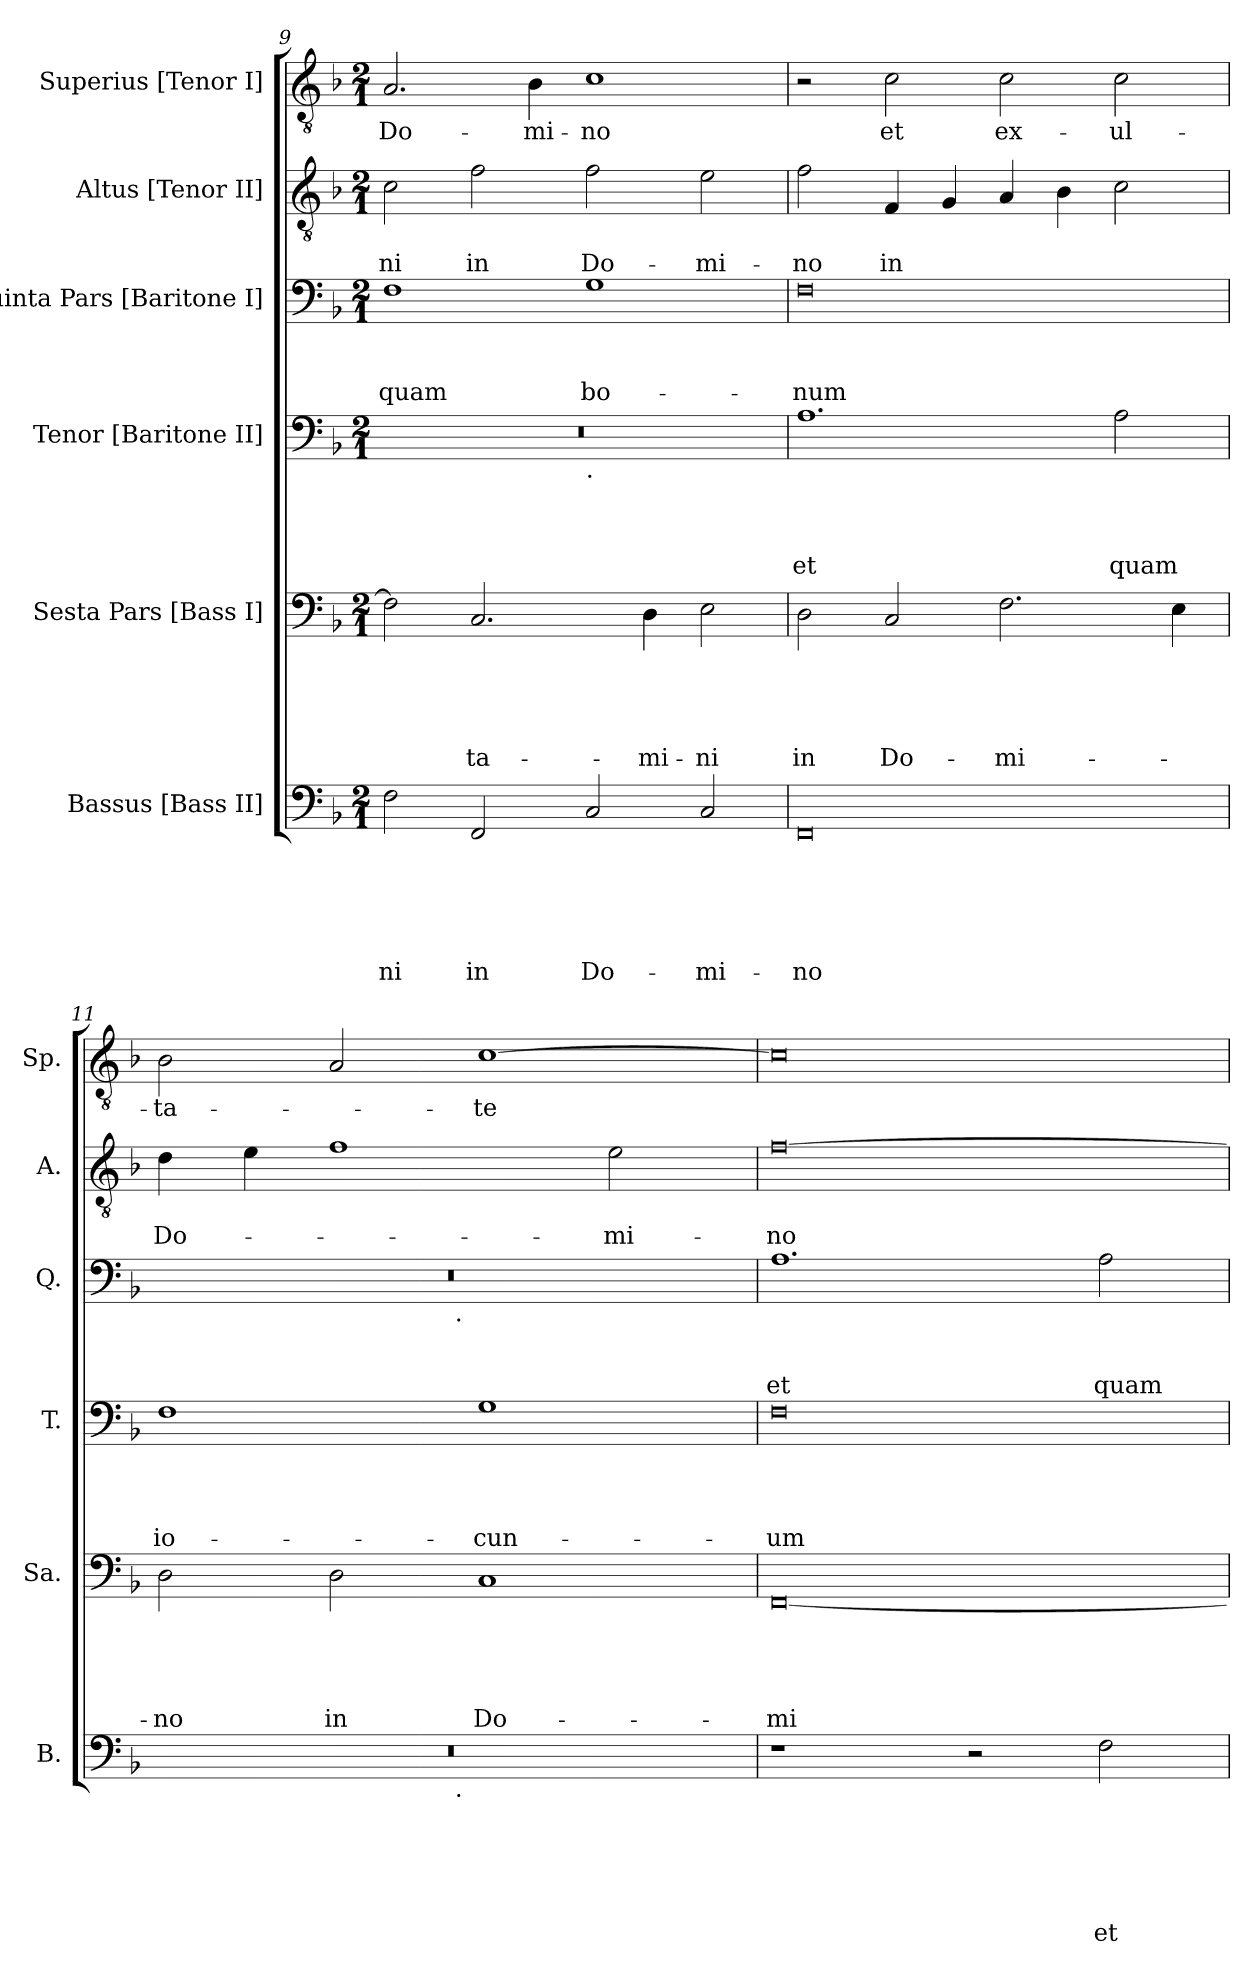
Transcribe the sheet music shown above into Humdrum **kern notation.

**kern	**text	**text	**text	**text	**text	**text	**kern	**text	**text	**text	**text	**text	**kern	**text	**text	**text	**text	**kern	**text	**text	**text	**kern	**text	**text	**kern	**text
*part6	*part6	*part6	*part6	*part6	*part6	*part6	*part5	*part5	*part5	*part5	*part5	*part5	*part4	*part4	*part4	*part4	*part4	*part3	*part3	*part3	*part3	*part2	*part2	*part2	*part1	*part1
*staff6	*staff6	*staff6	*staff6	*staff6	*staff6	*staff6	*staff5	*staff5	*staff5	*staff5	*staff5	*staff5	*staff4	*staff4	*staff4	*staff4	*staff4	*staff3	*staff3	*staff3	*staff3	*staff2	*staff2	*staff2	*staff1	*staff1
*I"Bassus [Bass II]	*	*	*	*	*	*	*I"Sesta Pars [Bass I]	*	*	*	*	*	*I"Tenor [Baritone II]	*	*	*	*	*I"Quinta Pars [Baritone I]	*	*	*	*I"Altus [Tenor II]	*	*	*I"Superius [Tenor I]	*
*I'B.	*	*	*	*	*	*	*I'Sa.	*	*	*	*	*	*I'T.	*	*	*	*	*I'Q.	*	*	*	*I'A.	*	*	*I'Sp.	*
*clefF4	*	*	*	*	*	*	*clefF4	*	*	*	*	*	*clefF4	*	*	*	*	*clefF4	*	*	*	*clefGv2	*	*	*clefGv2	*
*k[b-]	*	*	*	*	*	*	*k[b-]	*	*	*	*	*	*k[b-]	*	*	*	*	*k[b-]	*	*	*	*k[b-]	*	*	*k[b-]	*
*F:	*	*	*	*	*	*	*F:	*	*	*	*	*	*F:	*	*	*	*	*F:	*	*	*	*F:	*	*	*F:	*
*M2/1	*	*	*	*	*	*	*M2/1	*	*	*	*	*	*M2/1	*	*	*	*	*M2/1	*	*	*	*M2/1	*	*	*M2/1	*
=9	=9	=9	=9	=9	=9	=9	=9	=9	=9	=9	=9	=9	=9	=9	=9	=9	=9	=9	=9	=9	=9	=9	=9	=9	=9	=9
!	!	!	!	!	!	!LO:LY:b	!	!	!	!	!	!	!	!	!	!	!	!	!	!	!LO:LY:b	!	!	!LO:LY:b	!	!LO:LY:b
*	*	*	*	*	*	*	*	*	*	*	*	*	*^	*	*	*	*	*	*	*	*	*	*	*	*	*
2F\	.	.	.	.	.	-ni	2F\]	.	.	.	.	.	0r	1ryy	.	.	.	.	1F	.	.	quam	2c\	.	-ni	2.A/	Do-
!	!	!	!	!	!	!LO:LY:b	!	!	!	!	!	!LO:LY:b	!	!	!	!	!	!	!	!	!	!	!	!	!LO:LY:b	!	!
2FF/	.	.	.	.	.	in	2.C/	.	.	.	.	-ta-	.	.	.	.	.	.	.	.	.	.	2f\	.	in	.	.
!	!	!	!	!	!	!	!	!	!	!	!	!	!	!	!	!	!	!	!	!	!	!	!	!	!	!	!LO:LY:b
.	.	.	.	.	.	.	.	.	.	.	.	.	.	.	.	.	.	.	.	.	.	.	.	.	.	4B-\	-mi-
!	!	!	!	!	!	!	!	!	!	!	!	!	!	!LO:TX:b:t=.	!	!	!	!	!	!	!	!	!	!	!	!	!
!	!	!	!	!	!	!LO:LY:b	!	!	!	!	!	!	!	!	!	!	!	!	!	!	!	!LO:LY:b	!	!	!LO:LY:b	!	!LO:LY:b:rj
2C/	.	.	.	.	.	Do-	.	.	.	.	.	.	.	1ryy	.	.	.	.	1G	.	.	bo-	2f\	.	Do-	1c	-no
!	!	!	!	!	!	!	!	!	!	!	!	!LO:LY:b	!	!	!	!	!	!	!	!	!	!	!	!	!	!	!
.	.	.	.	.	.	.	4D\	.	.	.	.	-mi-	.	.	.	.	.	.	.	.	.	.	.	.	.	.	.
!	!	!	!	!	!	!LO:LY:b	!	!	!	!	!	!LO:LY:b:rj	!	!	!	!	!	!	!	!	!	!	!	!	!LO:LY:b	!	!
2C/	.	.	.	.	.	-mi-	2E\	.	.	.	.	-ni	.	.	.	.	.	.	.	.	.	.	2e\	.	-mi-	.	.
=10	=10	=10	=10	=10	=10	=10	=10	=10	=10	=10	=10	=10	=10	=10	=10	=10	=10	=10	=10	=10	=10	=10	=10	=10	=10	=10	=10
!	!	!	!	!	!	!LO:LY:b	!	!	!	!	!	!LO:LY:b	!	!	!	!	!	!LO:LY:b	!	!	!	!LO:LY:b	!	!	!LO:LY:b	!	!
*	*	*	*	*	*	*	*	*	*	*	*	*	*v	*v	*	*	*	*	*	*	*	*	*	*	*	*	*
0FF	.	.	.	.	.	-no	2D\	.	.	.	.	in	1.A	.	.	.	et	0F	.	.	-num	2f\	.	-no	2r	.
!	!	!	!	!	!	!	!	!	!	!	!	!LO:LY:b	!	!	!	!	!	!	!	!	!	!	!	!LO:LY:b	!	!LO:LY:b
.	.	.	.	.	.	.	2C/	.	.	.	.	Do-	.	.	.	.	.	.	.	.	.	4F/	.	in	2c\	et
.	.	.	.	.	.	.	.	.	.	.	.	.	.	.	.	.	.	.	.	.	.	4G/	.	.	.	.
!	!	!	!	!	!	!	!	!	!	!	!	!LO:LY:b	!	!	!	!	!	!	!	!	!	!	!	!	!	!LO:LY:b
.	.	.	.	.	.	.	2.F\	.	.	.	.	-mi-	.	.	.	.	.	.	.	.	.	4A/	.	.	2c\	ex-
.	.	.	.	.	.	.	.	.	.	.	.	.	.	.	.	.	.	.	.	.	.	4B-\	.	.	.	.
!	!	!	!	!	!	!	!	!	!	!	!	!	!	!	!	!	!LO:LY:b	!	!	!	!	!	!	!	!	!LO:LY:b
.	.	.	.	.	.	.	.	.	.	.	.	.	2A\	.	.	.	quam	.	.	.	.	2c\	.	.	2c\	-ul-
.	.	.	.	.	.	.	4E\	.	.	.	.	.	.	.	.	.	.	.	.	.	.	.	.	.	.	.
=11	=11	=11	=11	=11	=11	=11	=11	=11	=11	=11	=11	=11	=11	=11	=11	=11	=11	=11	=11	=11	=11	=11	=11	=11	=11	=11
!	!	!	!	!	!	!	!	!	!	!	!	!LO:LY:b	!	!	!	!	!LO:LY:b	!	!	!	!	!	!	!LO:LY:b	!	!LO:LY:b
*^	*	*	*	*	*	*	*	*	*	*	*	*	*	*	*	*	*	*^	*	*	*	*	*	*	*	*
0r	2ryy	.	.	.	.	.	.	2D\	.	.	.	.	-no	1F	.	.	.	io-	0r	2ryy	.	.	.	4d\	.	Do-	2B-\	-ta-
.	.	.	.	.	.	.	.	.	.	.	.	.	.	.	.	.	.	.	.	.	.	.	.	4e\	.	.	.	.
!	!	!	!	!	!	!	!	!	!	!	!	!	!LO:LY:b	!	!	!	!	!	!	!	!	!	!	!	!	!	!	!
.	4...ryy	.	.	.	.	.	.	2D\	.	.	.	.	in	.	.	.	.	.	.	4...ryy	.	.	.	1f	.	.	2A/	.
!	!	!	!	!	!	!	!	!	!	!	!	!	!	!	!	!	!	!	!	!LO:TX:b:t=.	!	!	!	!	!	!	!	!
!	!LO:TX:b:t=.	!	!	!	!	!	!	!	!	!	!	!	!	!	!	!	!	!	!	!	!	!	!	!	!	!	!	!
.	1ryy	.	.	.	.	.	.	.	.	.	.	.	.	.	.	.	.	.	.	1ryy	.	.	.	.	.	.	.	.
!	!	!	!	!	!	!	!	!	!	!	!	!	!LO:LY:b	!	!	!	!	!LO:LY:b	!	!	!	!	!	!	!	!	!	!LO:LY:b
.	.	.	.	.	.	.	.	1C	.	.	.	.	Do-	1G	.	.	.	-cun-	.	.	.	.	.	.	.	.	[>1c	-te
!	!	!	!	!	!	!	!	!	!	!	!	!	!	!	!	!	!	!	!	!	!	!	!	!	!	!LO:LY:b	!	!
.	.	.	.	.	.	.	.	.	.	.	.	.	.	.	.	.	.	.	.	.	.	.	.	2e\	.	-mi-	.	.
.	32ryy	.	.	.	.	.	.	.	.	.	.	.	.	.	.	.	.	.	.	32ryy	.	.	.	.	.	.	.	.
!!LO:PB:g=z
=12	=12	=12	=12	=12	=12	=12	=12	=12	=12	=12	=12	=12	=12	=12	=12	=12	=12	=12	=12	=12	=12	=12	=12	=12	=12	=12	=12	=12
!	!	!	!	!	!	!	!	!	!	!	!	!	!LO:LY:b	!	!	!	!	!LO:LY:b	!	!	!	!	!LO:LY:b	!	!	!LO:LY:b	!	!
*v	*v	*	*	*	*	*	*	*	*	*	*	*	*	*	*	*	*	*	*v	*v	*	*	*	*	*	*	*	*
1r	.	.	.	.	.	.	[<0FF	.	.	.	.	-mi-	0F	.	.	.	-um	1.A	.	.	et	[>0f	.	-no	0c]	.
2r	.	.	.	.	.	.	.	.	.	.	.	.	.	.	.	.	.	.	.	.	.	.	.	.	.	.
!	!	!	!	!	!	!LO:LY:b	!	!	!	!	!	!	!	!	!	!	!	!	!	!	!LO:LY:b	!	!	!	!	!
2F\	.	.	.	.	.	et	.	.	.	.	.	.	.	.	.	.	.	2A\	.	.	quam	.	.	.	.	.
=	=	=	=	=	=	=	=	=	=	=	=	=	=	=	=	=	=	=	=	=	=	=	=	=	=	=
*-	*-	*-	*-	*-	*-	*-	*-	*-	*-	*-	*-	*-	*-	*-	*-	*-	*-	*-	*-	*-	*-	*-	*-	*-	*-	*-
